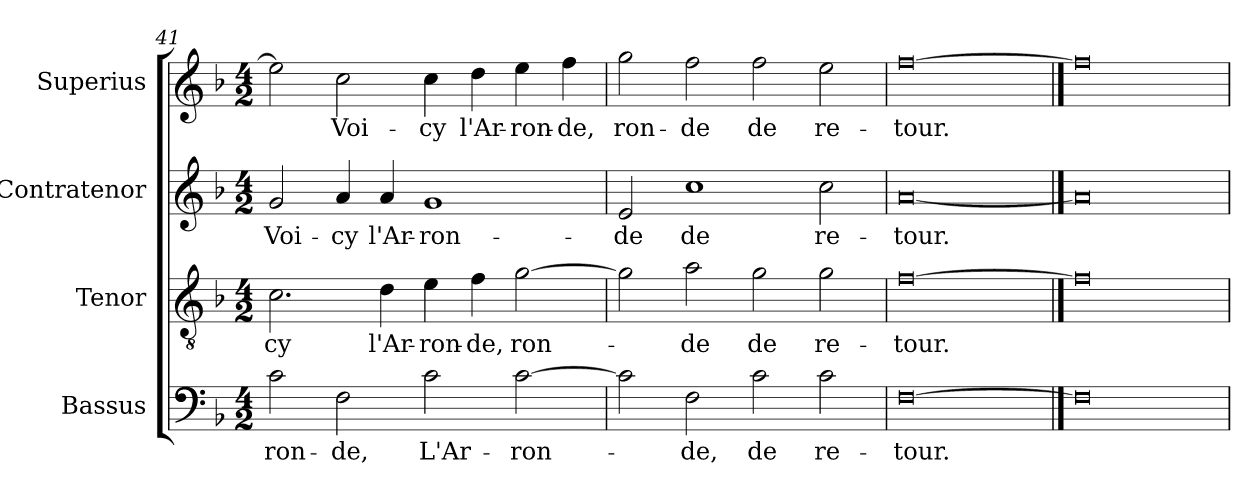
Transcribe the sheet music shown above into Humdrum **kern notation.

**kern	**text	**kern	**text	**kern	**text	**kern	**text
*part4	*part4	*part3	*part3	*part2	*part2	*part1	*part1
*staff4	*staff4	*staff3	*staff3	*staff2	*staff2	*staff1	*staff1
*I"Bassus	*	*I"Tenor	*	*I"Contratenor	*	*I"Superius	*
*	*	*I'T	*	*	*	*	*
*clefF4	*	*clefGv2	*	*clefG2	*	*clefG2	*
*k[b-]	*	*k[b-]	*	*k[b-]	*	*k[b-]	*
*M4/2	*	*M4/2	*	*M4/2	*	*M4/2	*
=41	=41	=41	=41	=41	=41	=41	=41
2c	ron-	2.c	-cy	2g	Voi-	2ee]	.
2F	-de,	.	.	4a	-cy	2cc	Voi-
.	.	4d	l'Ar-	4a	l'Ar-	.	.
2c	L'Ar-	4e	ron-	1g	ron-	4cc	-cy
.	.	4f	-de,	.	.	4dd	l'Ar-
[2c	ron-	[2g	ron-	.	.	4ee	ron-
.	.	.	.	.	.	4ff	-de,
=42	=42	=42	=42	=42	=42	=42	=42
2c]	.	2g]	.	2e	-de	2gg	ron-
2F	-de,	2a	-de	1cc	-de	2ff	-de
2c	-de	2g	-de	.	.	2ff	-de
2c	re-	2g	re-	2cc	re-	2ee	re-
=43	=43	=43	=43	=43	=43	=43	=43
[0F	-tour.	[0f	-tour.	[0a	-tour.	[0ff	-tour.
==44	==44	==44	==44	==44	==44	==44	==44
0F]	.	0f]	.	0a]	.	0ff]	.
=	=	=	=	=	=	=	=
*-	*-	*-	*-	*-	*-	*-	*-
